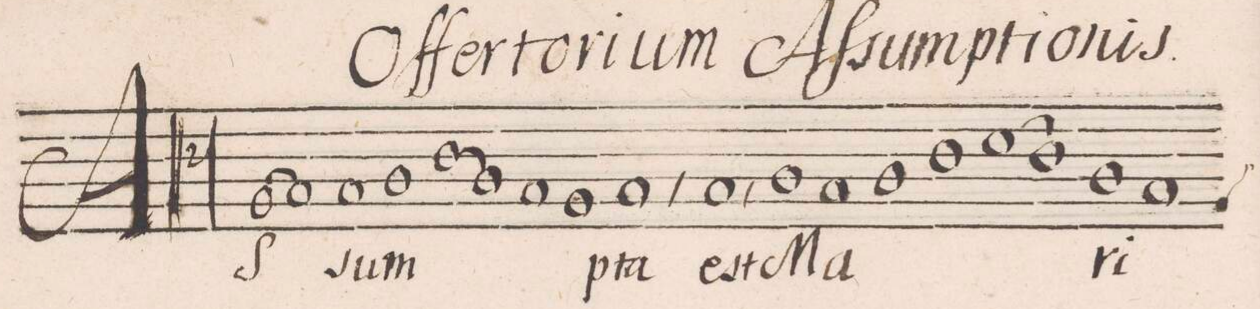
**kern	**text
*I"TENOR	*
*clefC4	*
*k[]	*
(>1F	AS-
1G)	.
=2-	=2-
1G	-sum-
1A	.
=3-	=3-
(>1c	.
1A)	.
=4-	=4-
1G	.
1F	.
=5-	=5-
1G,>	-pta
1G,>	est
=6-	=6-
1A	Ma-
1G	.
=7-	=7-
1A	.
1c	.
=8-	=8-
(>1d	.
1c)	.
=9-	=9-
1A	-ri-
1G	.
*custos:F	*
=10-	=10-
*-	*-
